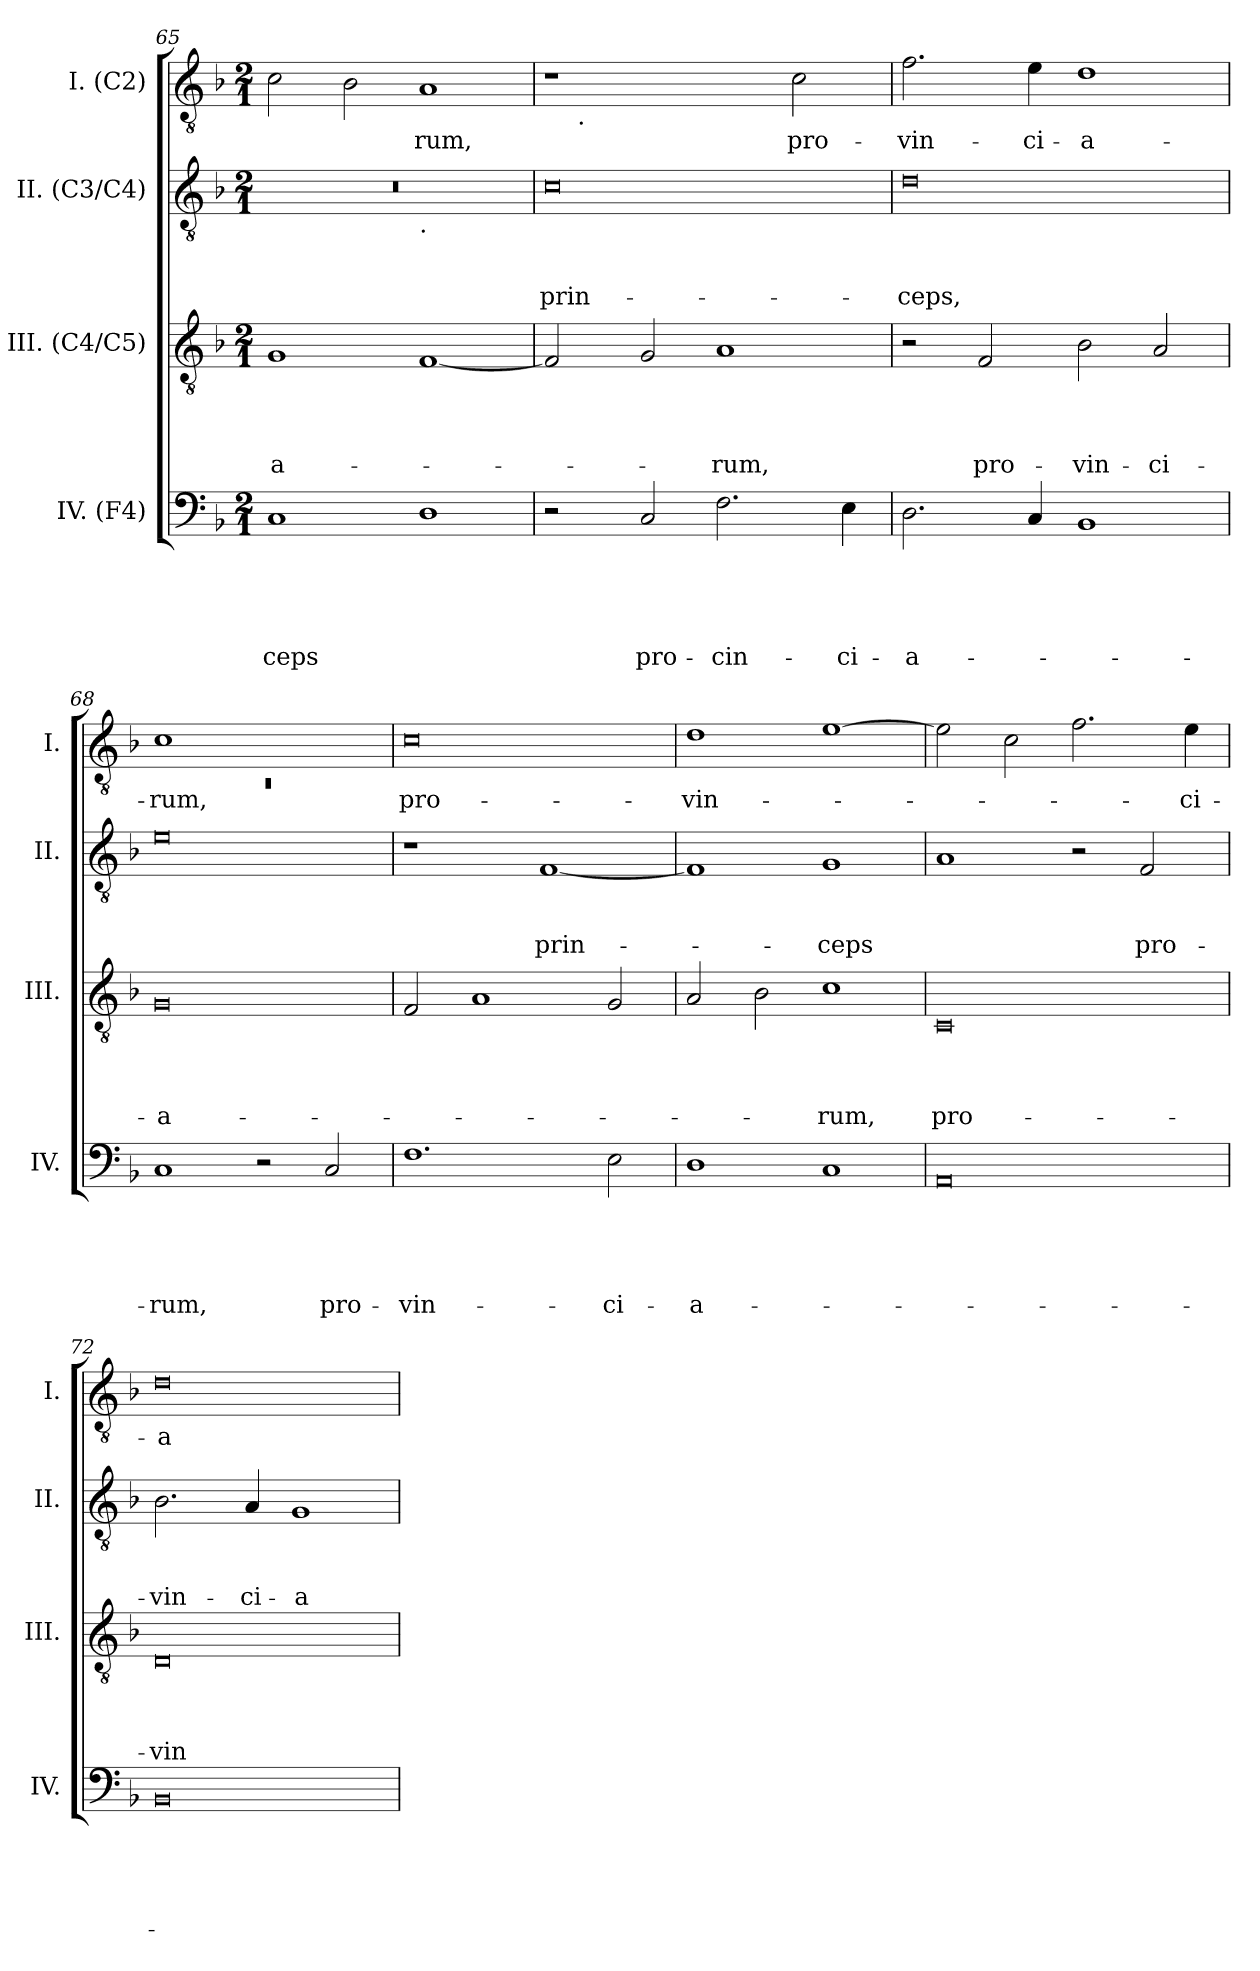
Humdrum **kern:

**kern	**text	**text	**text	**text	**text	**kern	**text	**text	**text	**text	**kern	**text	**text	**text	**kern	**text
*part4	*part4	*part4	*part4	*part4	*part4	*part3	*part3	*part3	*part3	*part3	*part2	*part2	*part2	*part2	*part1	*part1
*staff4	*staff4	*staff4	*staff4	*staff4	*staff4	*staff3	*staff3	*staff3	*staff3	*staff3	*staff2	*staff2	*staff2	*staff2	*staff1	*staff1
*I"IV. (F4)	*	*	*	*	*	*I"III. (C4/C5)	*	*	*	*	*I"II. (C3/C4)	*	*	*	*I"I. (C2)	*
*I'IV.	*	*	*	*	*	*I'III.	*	*	*	*	*I'II.	*	*	*	*I'I.	*
*clefF4	*	*	*	*	*	*clefGv2	*	*	*	*	*clefGv2	*	*	*	*clefGv2	*
*k[b-]	*	*	*	*	*	*k[b-]	*	*	*	*	*k[b-]	*	*	*	*k[b-]	*
*F:	*	*	*	*	*	*F:	*	*	*	*	*F:	*	*	*	*F:	*
*M2/1	*	*	*	*	*	*M2/1	*	*	*	*	*M2/1	*	*	*	*M2/1	*
=65	=65	=65	=65	=65	=65	=65	=65	=65	=65	=65	=65	=65	=65	=65	=65	=65
!	!	!	!	!	!LO:LY:b	!	!	!	!	!LO:LY:b:rj	!	!	!	!	!	!
*	*	*	*	*	*	*	*	*	*	*	*^	*	*	*	*	*
1C	.	.	.	.	-ceps	1G	.	.	.	-a-	0r	1ryy	.	.	.	2c\	.
.	.	.	.	.	.	.	.	.	.	.	.	.	.	.	.	2B-\	.
!	!	!	!	!	!	!	!	!	!	!	!	!LO:TX:b:t=.	!	!	!	!	!
!	!	!	!	!	!	!	!	!	!	!	!	!	!	!	!	!	!LO:LY:b
1D	.	.	.	.	.	[<1F	.	.	.	.	.	1ryy	.	.	.	1A	-rum,
=66	=66	=66	=66	=66	=66	=66	=66	=66	=66	=66	=66	=66	=66	=66	=66	=66	=66
!	!	!	!	!	!	!	!	!	!	!	!	!	!	!	!LO:LY:b	!	!
*	*	*	*	*	*	*	*	*	*	*	*v	*v	*	*	*	*^	*
2r	.	.	.	.	.	2F/]	.	.	.	.	0c	.	.	prin-	1r	8ryy	.
!	!	!	!	!	!	!	!	!	!	!	!	!	!	!	!	!LO:TX:b:t=.	!
.	.	.	.	.	.	.	.	.	.	.	.	.	.	.	.	1...ryy	.
!	!	!	!	!	!LO:LY:b	!	!	!	!	!	!	!	!	!	!	!	!
2C/	.	.	.	.	pro-	2G/	.	.	.	.	.	.	.	.	.	.	.
!	!	!	!	!	!LO:LY:b	!	!	!	!	!LO:LY:b	!	!	!	!	!	!	!
2.F\	.	.	.	.	-cin-	1A	.	.	.	-rum,	.	.	.	.	2ryy	.	.
!	!	!	!	!	!	!	!	!	!	!	!	!	!	!	!	!	!LO:LY:b
.	.	.	.	.	.	.	.	.	.	.	.	.	.	.	2c\	.	pro-
!	!	!	!	!	!LO:LY:b	!	!	!	!	!	!	!	!	!	!	!	!
4E\	.	.	.	.	-ci-	.	.	.	.	.	.	.	.	.	.	.	.
=67	=67	=67	=67	=67	=67	=67	=67	=67	=67	=67	=67	=67	=67	=67	=67	=67	=67
!	!	!	!	!	!LO:LY:b	!	!	!	!	!	!	!	!	!LO:LY:b	!	!	!LO:LY:b
*	*	*	*	*	*	*	*	*	*	*	*	*	*	*	*v	*v	*
2.D\	.	.	.	.	-a-	2r	.	.	.	.	0d	.	.	-ceps,	2.f\	-vin-
!	!	!	!	!	!	!	!	!	!	!LO:LY:b	!	!	!	!	!	!
.	.	.	.	.	.	2F/	.	.	.	pro-	.	.	.	.	.	.
!	!	!	!	!	!	!	!	!	!	!	!	!	!	!	!	!LO:LY:b
4C/	.	.	.	.	.	.	.	.	.	.	.	.	.	.	4e\	-ci-
!	!	!	!	!	!	!	!	!	!	!LO:LY:b	!	!	!	!	!	!LO:LY:b:rj
1BB-	.	.	.	.	.	2B-\	.	.	.	-vin-	.	.	.	.	1d	-a-
!	!	!	!	!	!	!	!	!	!	!LO:LY:b	!	!	!	!	!	!
.	.	.	.	.	.	2A/	.	.	.	-ci-	.	.	.	.	.	.
=68	=68	=68	=68	=68	=68	=68	=68	=68	=68	=68	=68	=68	=68	=68	=68	=68
*	*	*	*	*	*	*	*	*	*	*	*	*	*	*	*^	*
!	!	!	!	!	!LO:LY:b	!	!	!	!	!LO:LY:b:rj	!	!	!	!	!	!LO:N:vis=1	!LO:LY:b
1C	.	.	.	.	-rum,	0G	.	.	.	-a-	0e	.	.	.	1c	0rC	-rum,
2r	.	.	.	.	.	.	.	.	.	.	.	.	.	.	1ryy	.	.
!	!	!	!	!	!LO:LY:b	!	!	!	!	!	!	!	!	!	!	!	!
2C/	.	.	.	.	pro-	.	.	.	.	.	.	.	.	.	.	.	.
*	*	*	*	*	*	*	*	*	*	*	*	*	*	*	*v	*v	*
!!LO:PB:g=z
=69	=69	=69	=69	=69	=69	=69	=69	=69	=69	=69	=69	=69	=69	=69	=69	=69
!	!	!	!	!	!LO:LY:b	!	!	!	!	!	!	!	!	!	!	!LO:LY:b:rj
1.F	.	.	.	.	-vin-	2F/	.	.	.	.	1r	.	.	.	0c	pro-
.	.	.	.	.	.	1A	.	.	.	.	.	.	.	.	.	.
!	!	!	!	!	!	!	!	!	!	!	!	!	!	!LO:LY:b	!	!
.	.	.	.	.	.	.	.	.	.	.	[<1F	.	.	prin-	.	.
!	!	!	!	!	!LO:LY:b	!	!	!	!	!	!	!	!	!	!	!
2E\	.	.	.	.	-ci-	2G/	.	.	.	.	.	.	.	.	.	.
=70	=70	=70	=70	=70	=70	=70	=70	=70	=70	=70	=70	=70	=70	=70	=70	=70
!	!	!	!	!	!LO:LY:b:rj	!	!	!	!	!	!	!	!	!	!	!LO:LY:b
1D	.	.	.	.	-a-	2A/	.	.	.	.	1F]	.	.	.	1d	-vin-
.	.	.	.	.	.	2B-\	.	.	.	.	.	.	.	.	.	.
!	!	!	!	!	!	!	!	!	!	!LO:LY:b	!	!	!	!LO:LY:b	!	!
1C	.	.	.	.	.	1c	.	.	.	-rum,	1G	.	.	-ceps	[>1e	.
=71	=71	=71	=71	=71	=71	=71	=71	=71	=71	=71	=71	=71	=71	=71	=71	=71
!	!	!	!	!	!	!	!	!	!	!LO:LY:b:rj	!	!	!	!	!	!
0AA	.	.	.	.	.	0C	.	.	.	pro-	1A	.	.	.	2e\]	.
.	.	.	.	.	.	.	.	.	.	.	.	.	.	.	2c\	.
.	.	.	.	.	.	.	.	.	.	.	2r	.	.	.	2.f\	.
!	!	!	!	!	!	!	!	!	!	!	!	!	!	!LO:LY:b	!	!
.	.	.	.	.	.	.	.	.	.	.	2F/	.	.	pro-	.	.
!	!	!	!	!	!	!	!	!	!	!	!	!	!	!	!	!LO:LY:b
.	.	.	.	.	.	.	.	.	.	.	.	.	.	.	4e\	-ci-
=72	=72	=72	=72	=72	=72	=72	=72	=72	=72	=72	=72	=72	=72	=72	=72	=72
!	!	!	!	!	!	!	!	!	!	!LO:LY:b	!	!	!	!LO:LY:b	!	!LO:LY:b:rj
0BB-	.	.	.	.	.	0D	.	.	.	-vin-	2.B-\	.	.	-vin-	0d	-a-
!	!	!	!	!	!	!	!	!	!	!	!	!	!	!LO:LY:b	!	!
.	.	.	.	.	.	.	.	.	.	.	4A/	.	.	-ci-	.	.
!	!	!	!	!	!	!	!	!	!	!	!	!	!	!LO:LY:b:rj	!	!
.	.	.	.	.	.	.	.	.	.	.	1G	.	.	-a-	.	.
=	=	=	=	=	=	=	=	=	=	=	=	=	=	=	=	=
*-	*-	*-	*-	*-	*-	*-	*-	*-	*-	*-	*-	*-	*-	*-	*-	*-
